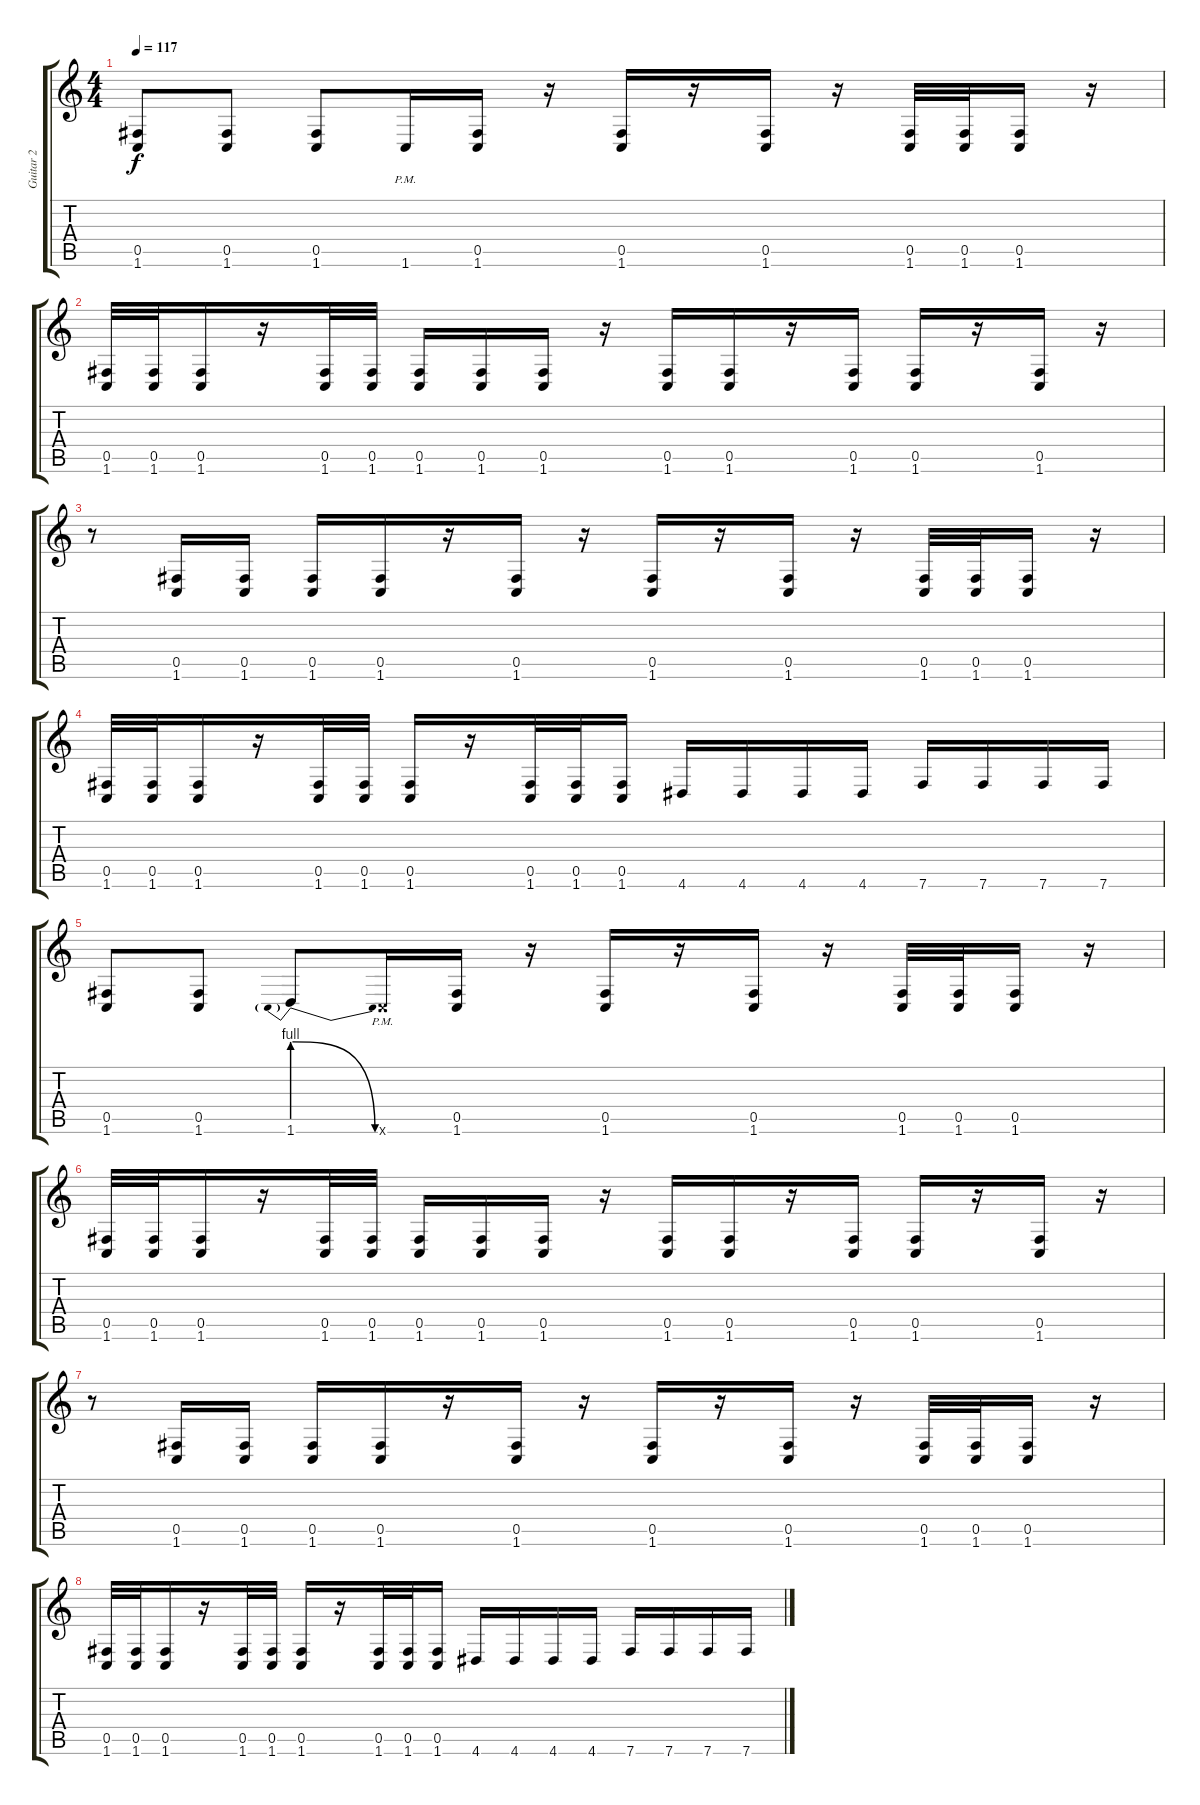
\track ("Guitar 2" "Guitar 2") {instrument overdrivenguitar}
\staff {score tabs}
\tuning (Db4 Ab3 E3 B2 Gb2 B1) {hide}
\ts (4 4)
\tempo 117
\clef g2
\ks c
(0.5 1.6).8{dy f} (0.5 1.6).8 (0.5 1.6).8 1.6{pm}.16 (0.5 1.6).16 r.16 (0.5 1.6).16 r.16 (0.5 1.6).16 r.16 (0.5 1.6).32 (0.5 1.6).32 (0.5 1.6).16 r.16 |
(0.5 1.6).32 (0.5 1.6).32 (0.5 1.6).16 r.16 (0.5 1.6).32 (0.5 1.6).32 (0.5 1.6).16 (0.5 1.6).16 (0.5 1.6).16 r.16 (0.5 1.6).16 (0.5 1.6).16 r.16 (0.5 1.6).16 (0.5 1.6).16 r.16 (0.5 1.6).16 r.16 |
r.8 (0.5 1.6).16 (0.5 1.6).16 (0.5 1.6).16 (0.5 1.6).16 r.16 (0.5 1.6).16 r.16 (0.5 1.6).16 r.16 (0.5 1.6).16 r.16 (0.5 1.6).32 (0.5 1.6).32 (0.5 1.6).16 r.16 |
(0.5 1.6).32 (0.5 1.6).32 (0.5 1.6).16 r.16 (0.5 1.6).32 (0.5 1.6).32 (0.5 1.6).16 r.16 (0.5 1.6).32 (0.5 1.6).32 (0.5 1.6).16 4.6.16 4.6.16 4.6.16 4.6.16 7.6.16 7.6.16 7.6.16 7.6.16 |
(0.5 1.6).8 (0.5 1.6).8 1.6{be (prebendrelease 0 4 60 0)}.8 1.6{pm x}.16 (0.5 1.6).16 r.16 (0.5 1.6).16 r.16 (0.5 1.6).16 r.16 (0.5 1.6).32 (0.5 1.6).32 (0.5 1.6).16 r.16 |
(0.5 1.6).32 (0.5 1.6).32 (0.5 1.6).16 r.16 (0.5 1.6).32 (0.5 1.6).32 (0.5 1.6).16 (0.5 1.6).16 (0.5 1.6).16 r.16 (0.5 1.6).16 (0.5 1.6).16 r.16 (0.5 1.6).16 (0.5 1.6).16 r.16 (0.5 1.6).16 r.16 |
r.8 (0.5 1.6).16 (0.5 1.6).16 (0.5 1.6).16 (0.5 1.6).16 r.16 (0.5 1.6).16 r.16 (0.5 1.6).16 r.16 (0.5 1.6).16 r.16 (0.5 1.6).32 (0.5 1.6).32 (0.5 1.6).16 r.16 |
(0.5 1.6).32 (0.5 1.6).32 (0.5 1.6).16 r.16 (0.5 1.6).32 (0.5 1.6).32 (0.5 1.6).16 r.16 (0.5 1.6).32 (0.5 1.6).32 (0.5 1.6).16 4.6.16 4.6.16 4.6.16 4.6.16 7.6.16 7.6.16 7.6.16 7.6.16
